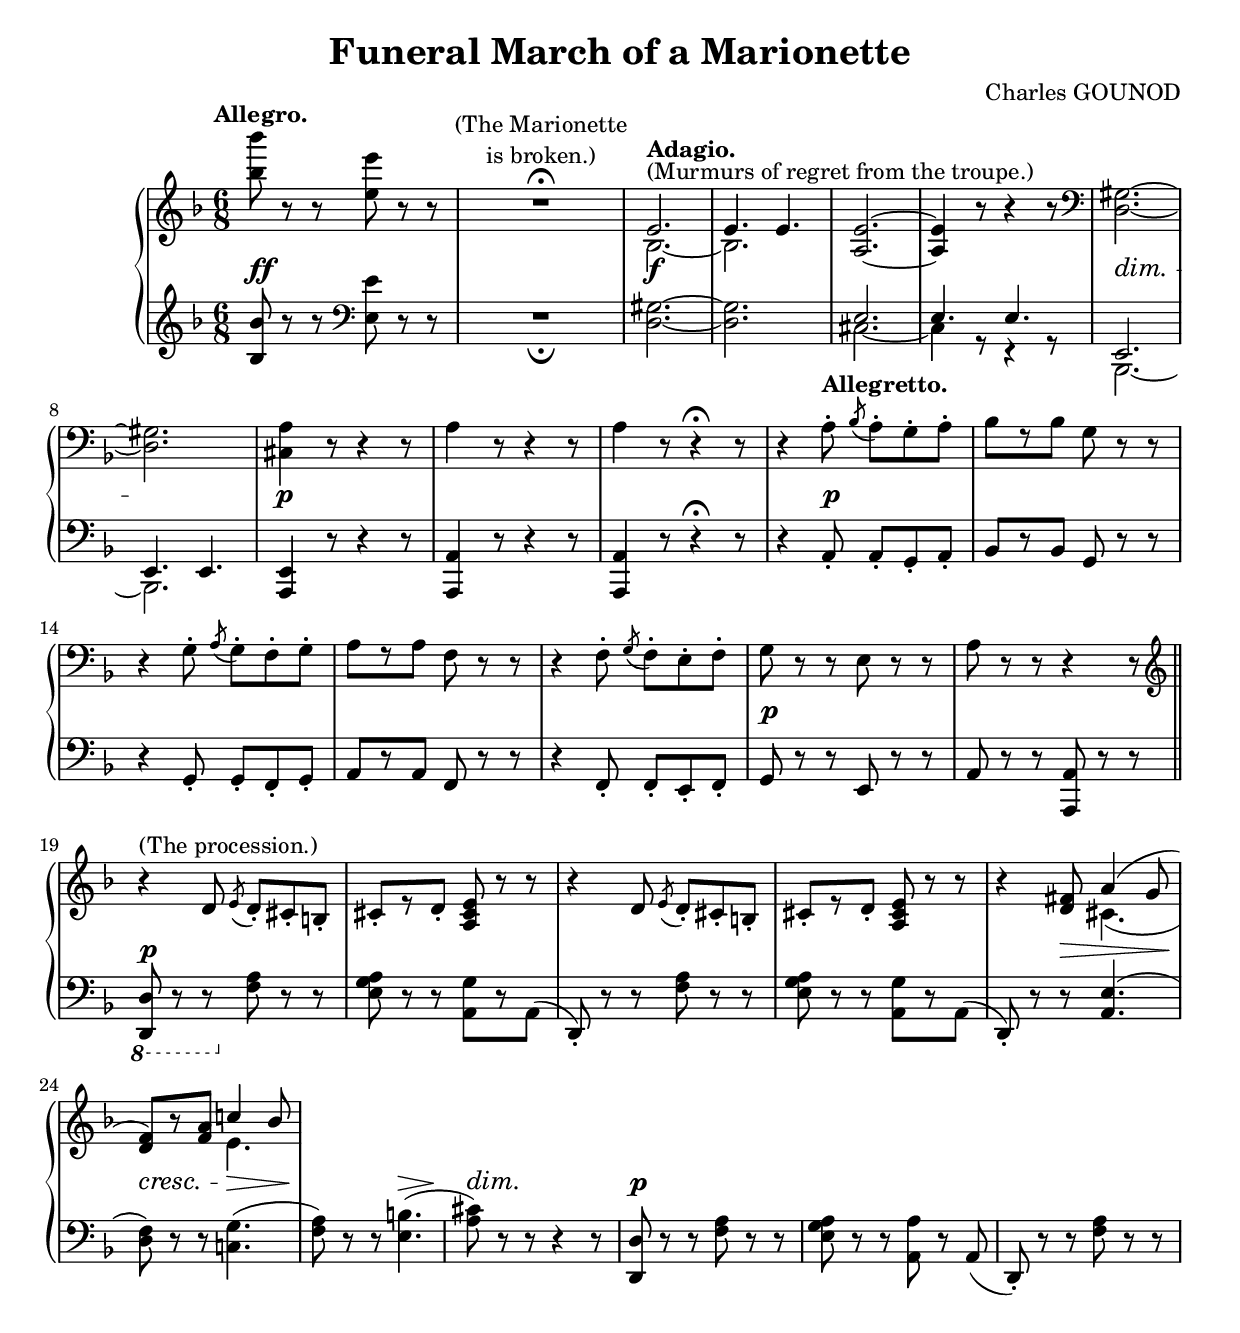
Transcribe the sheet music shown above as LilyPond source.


\version "2.18.2"

\paper {
   max-systems-per-page = 6
}

\header {
  title = "Funeral March of a Marionette"
  composer = "Charles GOUNOD"
  % copyright = \markup \left-align \center-column {
  %   \line {
	 %  	"© 2015 Alberto Simões"}
  % 	\line {
  % 		\epsfile #Y #2 #"cc-by-sa.eps" "Licensed under a Creative Commons Attribution-ShareAlike 4.0 International License."
  % 	}
  % }
  % tagline = \markup \left-align \center-column {
  %   \line { "Thank you to Michael Gerdau, Abraham Lee and Brian Barker for proofreading."}
  % 	\line { "Original document from IMSLP (http://imslp.org)." }
  % 	\line { "Typeset with GNU LilyPond (http://lilypond.org)." }
  % }
}

spacerVoice = \new Voice {
  \override MultiMeasureRest.transparent = ##t
  \override MultiMeasureRest.minimum-length = #16
  R1*3/4
}

upper = \relative c''' {
  \tempo "Allegro."
  \clef treble
  \key f \major
  \time 6/8

  % M1
  <bes bes'>8 r r <e, e'>8 r r |
  % M2
  << \oneVoice R1*3/4^\fermataMarkup^\markup{\center-column{\line {(The Marionette}\line {is broken.)}}} \\
     \spacerVoice >> |
  % M3 - M4
  \tempo "Adagio."
  << { \voiceOne e,2.^\markup{(Murmurs of regret from the troupe.)} | e4. e | }
     \new Voice { \voiceTwo bes2. ~ | bes } >> \oneVoice
  % M5 - M6
  <a e'>2. ~ | q4 r8 r4 r8 |
  % M7 - M8
  \clef bass <gis d>2. ~ | q |

  % Line 2
  % M9-M11
  <cis, a'>4 r8 r4 r8 | a'4 r8 r4 r8 | a4 r8 r4\fermata r8 |
  % M12
  r4 \tempo "Allegretto." a8-. \acciaccatura bes8 a8[-. g-. a]-. |
  % M13
  bes8[ r bes] g r r |
  % M14
  r4 g8-. \acciaccatura a8 g[-. f-. g]-. |

  % Line 3
  % M15-M17
  a8[ r a] f r r | r4 f8-. \acciaccatura g f[-. e-. f-.] | g8 r r e r r |
  % M18
  a r r r4 r8 \clef treble \bar "||"
  % M19
  r4^\markup{(The procession.)} d8 \acciaccatura e d[-. cis-. b!-.]

  % Line 4
  % M20-M21
  cis8[-. r d-.] <e cis a> r r | r4 d8 \acciaccatura e d[-. cis-. b!-.] |
  % M22
  cis8[-. r d-.] <e cis a> r r | 
  % M23 - M24
  r4 <d fis>8 
  << { \voiceOne a'4( g8 <d f>8[) \oneVoice r <f a>]
       \voiceOne c'!4( bes8}
   \new Voice {\voiceTwo cis,4.( s8) s4 e4.( } >>
}



%%% LOWER VOICE

lower = \relative c' {
  \clef bass
  \key f \major
  \time 6/8

  % M1
  \clef treble
  <bes bes'>8 r r \clef bass <e e,>8 r r |
  % M2
  R1*3/4_\fermataMarkup |
  % M3 - M4
  <d, gis>2. ~ | q |
  % M5 - M6
  << { \voiceOne e2. | e4. e } \\
     \new Voice { \voiceTwo cis2. ~ | cis4 r8 r4 r8 } >>
  % M7 - M8
  << { \voiceOne e,2. | e4. e } \\
     \new Voice { \voiceTwo bes2. ~ | bes } >> \oneVoice

  % Line 2
  % M9-M11
  <a e'>4 r8 r4 r8 | <a a'>4 r8 r4 r8 | q4 r8 r4\fermata r8 |
  % M12-14
  r4 a'8-. a[-. g-. a-.] | bes8[ r bes] g r r | r4 g8-. g[-. f-. g-.] |

  % Line 3
  % M15-M17
  a8[ r a] f r r|r4 f8-. f[-. e-. f-.] | g r r e r r |
  % M18
  a r r <a a,> r r \bar "||"
  % M19
  \ottava #-1 <d, d,>8 r r \ottava #0 <f' a> r r |

  % Line 4
  % M20-M21
  <e g a>8 r r <g a,>[ r a,(] | d,)-. r r <f' a> r r |
  % M22-M23
  <e g a> r r <g a,>[ r a,(] | d,)-. r r <a' e'>4.( |
  % M24
  <d f>8) r r <c! g'>4.( |

  % Line 5
  % M25
  <f a>8) r r <e b'>4. ( |
  % M26
  <a cis>8) r r r4 r8 |
  % M27
  <d, d,>8  r r <f a> r r |
  % M28-M29
  <e g a> r r <a a,> r a,( | d,)-. r r <f' a> r r |
}


%%%% DYNAMICS

dynamics = {
  % M1
  s2.\ff
  % M2
  s2.
  % M3
  s2.\f
  % M4-M6
  s2. s2. s2.
  \set decrescendoSpanner = #'text
  \set decrescendoText = \markup \italic "dim."
  % M7-M8
  s2.\> s2.\!

  % Line 2
  % M9-M11
  s2.\p s2. s2.
  % M12-14
  s4 s2\p s2. s2.

  % Line 3
  % M15-19
  s2. s2. s2.\p s2. s2.\p

  % Line 4
  % M20-M22
  s2. s2. s2.
  % M23-M24
  \set decrescendoSpanner = #'hairpin
  \set crescendoSpanner = #'text
  \set crescendoText = \markup \italic "cresc."
  s4 s2\> s4.\< s4.\>

  % Line 5
  % M25
  s4.\! s4.\>
  % M26
  \set decrescendoSpanner = #'text
  \set decrescendoText = \markup \italic "dim."
  s4\> s2\!
  % M27-M29
  s2.\p s2. s2. 
}

\score {
  \new PianoStaff <<
    \new Staff = "upper" \upper
    \new Dynamics = "Dynamics_pf" \dynamics
    \new Staff = "lower" \lower
  >>
  \layout { 
    \context {
      \Score
      \override SpacingSpanner.base-shortest-duration = #(ly:make-moment 1/12)
    }
    \set Score.doubleRepeatType = #":|.|:"
  }
  \midi { 
    \tempo 4 = 100
  }
}